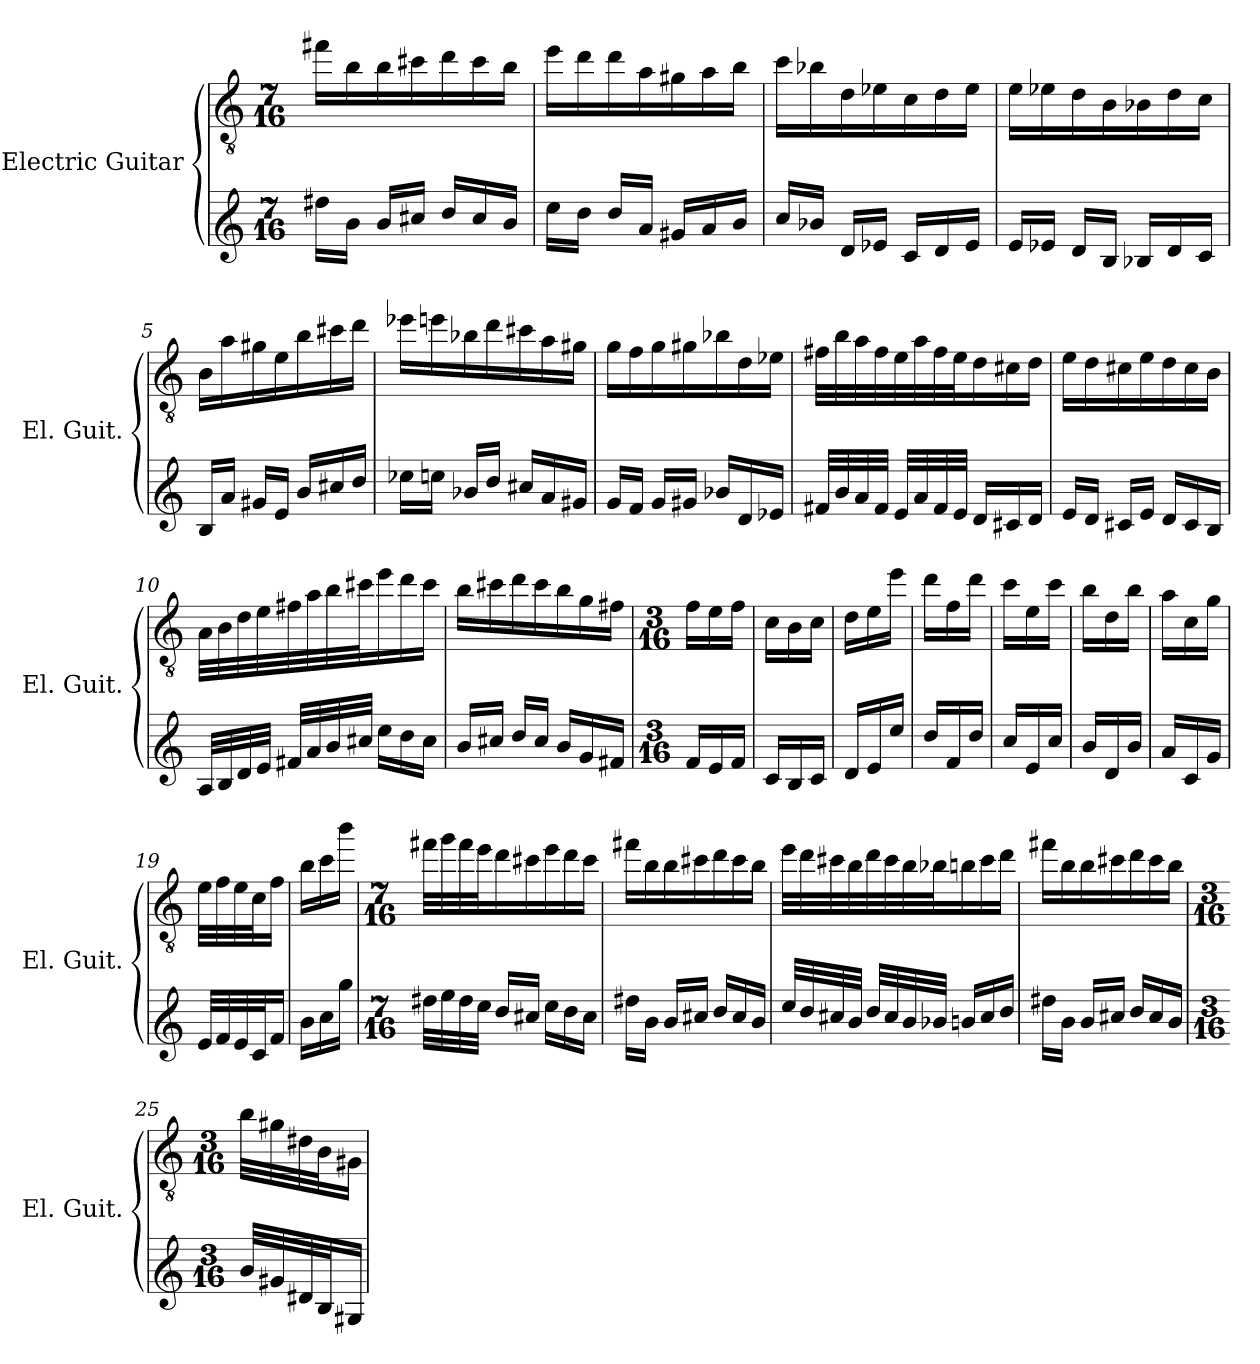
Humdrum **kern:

**kern	**kern
*part1	*part1
*staff2	*staff1
*I"Electric Guitar	*
*I'El. Guit.	*
*stria6	*
*	*clefGv2
*k[]	*k[]
*M7/16	*M7/16
*MM120	*MM120
=1	=1
16ff#LL	16ff#X\LL
16bJJ	16b\
16bLL	16b\
16cc#JJ	16cc#X\
16ddLL	16dd\
16cc#	16cc#\
16bJJ	16b\JJ
=2	=2
16eeLL	16ee\LL
16ddJJ	16dd\
16ddLL	16dd\
16aJJ	16a\
16g#LL	16g#X\
16a	16a\
16bJJ	16b\JJ
=3	=3
16ccLL	16cc\LL
16b-JJ	16b-X\
16dLL	16d\
16e-JJ	16e-X\
16cLL	16c\
16d	16d\
16e-JJ	16e-\JJ
=4	=4
16eLL	16e\LL
16e-JJ	16e-X\
16dLL	16d\
16BJJ	16B\
16B-LL	16B-X\
16d	16d\
16cJJ	16c\JJ
=5	=5
16BLL	16B\LL
16aJJ	16a\
16g#LL	16g#X\
16eJJ	16e\
16bLL	16b\
16cc#	16cc#X\
16ddJJ	16dd\JJ
!!LO:LB:g=z
=6	=6
16ee-LL	16ee-X\LL
16eeJJ	16een\
16b-LL	16b-X\
16ddJJ	16dd\
16cc#LL	16cc#X\
16a	16a\
16g#JJ	16g#X\JJ
=7	=7
16gLL	16g\LL
16fJJ	16f\
16gLL	16g\
16g#JJ	16g#X\
16b-LL	16b-X\
16d	16d\
16e-JJ	16e-X\JJ
=8	=8
32f#LLL	32f#X\LLL
32b	32b\
32a	32a\
32f#JJJ	32f#\
32eLLL	32e\
32a	32a\
32f#	32f#\
32eJJJ	32e\J
16dLL	16d\
16c#	16c#X\
16dJJ	16d\JJ
=9	=9
16eLL	16e\LL
16dJJ	16d\
16c#LL	16c#X\
16eJJ	16e\
16dLL	16d\
16c#	16c#\
16BJJ	16B\JJ
!!LO:LB:g=z
=10	=10
32ALLL	32A\LLL
32B	32B\
32d	32d\
32eJJJ	32e\
32f#LLL	32f#X\
32a	32a\
32b	32b\
32cc#JJJ	32cc#X\J
16eeLL	16ee\
16dd	16dd\
16cc#JJ	16cc#\JJ
=11	=11
16bLL	16b\LL
16cc#JJ	16cc#X\
16ddLL	16dd\
16cc#JJ	16cc#\
16bLL	16b\
16g	16g\
16f#JJ	16f#X\JJ
=12	=12
*M3/16	*M3/16
16fLL	16f\LL
16e	16e\
16fJJ	16f\JJ
=13	=13
16cLL	16c\LL
16B	16B\
16cJJ	16c\JJ
=14	=14
16dLL	16d\LL
16e	16e\
16eeJJ	16ee\JJ
=15	=15
16ddLL	16dd\LL
16f	16f\
16ddJJ	16dd\JJ
=16	=16
16ccLL	16cc\LL
16e	16e\
16ccJJ	16cc\JJ
!!LO:LB:g=z
=17	=17
16bLL	16b\LL
16d	16d\
16bJJ	16b\JJ
=18	=18
16aLL	16a\LL
16c	16c\
16gJJ	16g\JJ
=19	=19
32eLLL	32e\LLL
32f	32f\
32e	32e\
32cJ	32c\J
16fJJ	16f\JJ
=20	=20
16bLL	16b\LL
16cc	16cc\
16bbJJ	16bb\JJ
=21	=21
*M7/16	*M7/16
32ff#LLL	32ff#X\LLL
32gg	32gg\
32ff#	32ff#\
32eeJJJ	32ee\J
16ddLL	16dd\
16cc#JJ	16cc#X\
16eeLL	16ee\
16dd	16dd\
16cc#JJ	16cc#\JJ
=22	=22
16ff#LL	16ff#X\LL
16bJJ	16b\
16bLL	16b\
16cc#JJ	16cc#X\
16ddLL	16dd\
16cc#	16cc#\
16bJJ	16b\JJ
!!LO:PB:g=z
=23	=23
32eeLLL	32ee\LLL
32dd	32dd\
32cc#	32cc#X\
32bJJJ	32b\
32ddLLL	32dd\
32cc#	32cc#\
32b	32b\
32b-JJJ	32b-X\J
16bLL	16bn\
16cc#	16cc#\
16ddJJ	16dd\JJ
=24	=24
16ff#LL	16ff#X\LL
16bJJ	16b\
16bLL	16b\
16cc#JJ	16cc#X\
16ddLL	16dd\
16cc#	16cc#\
16bJJ	16b\JJ
=25	=25
*M3/16	*M3/16
32bLLL	32b\LLL
32g#	32g#X\
32d#	32d#X\
32BJ	32B\J
16G#JJ	16G#X\JJ
=	=
*-	*-
